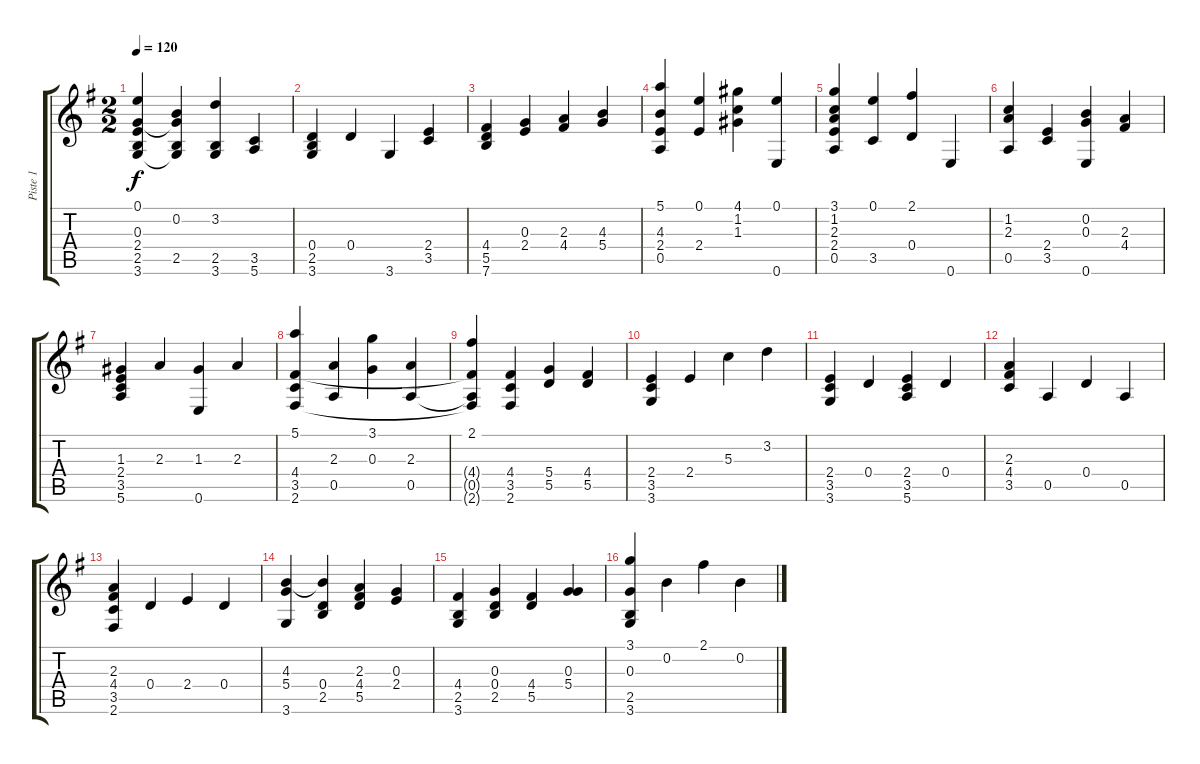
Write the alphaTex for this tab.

\track ("Piste 1" "Piste 1") {instrument acousticguitarnylon}
\staff {score tabs}
\tuning (E4 B3 G3 D3 A2 E2) {hide}
\ts (2 2)
\tempo 120
\clef g2
\ks g
(0.1 0.3 2.4 2.5 3.6).4{dy f} (0.2 0.3{t} 2.5 3.6{t}).4 (3.2 2.5 3.6).4 (3.5 5.6).4 |
(0.4 2.5 3.6).4 0.4.4 3.6.4 (2.4 3.5).4 |
(4.4 5.5 7.6).4 (0.3 2.4).4 (2.3 4.4).4 (4.3 5.4).4 |
(5.1 4.3 2.4 0.5).4 (0.1 2.4).4 (4.1 1.2 1.3).4 (0.1 0.6).4 |
(3.1 1.2 2.3 2.4 0.5).4 (0.1 3.5).4 (2.1 0.4).4 0.6.4 |
(1.2 2.3 0.5).4 (2.4 3.5).4 (0.2 0.3 0.6).4 (2.3 4.4).4 |
(1.3 2.4 3.5 5.6).4 2.3.4 (1.3 0.6).4 2.3.4 |
(5.1 4.4 3.5 2.6).4 (2.3 0.5).4 (3.1 0.3).4 (2.3 0.5).4 |
(2.1 4.4{t} 0.5{t} 2.6{t}).4 (4.4 3.5 2.6).4 (5.4 5.5).4 (4.4 5.5).4 |
(2.4 3.5 3.6).4 2.4.4 5.3.4 3.2.4 |
(2.4 3.5 3.6).4 0.4.4 (2.4 3.5 5.6).4 0.4.4 |
(2.3 4.4 3.5).4 0.5.4 0.4.4 0.5.4 |
(2.3 4.4 3.5 2.6).4 0.4.4 2.4.4 0.4.4 |
(4.3 5.4 3.6).4 (4.3{t} 0.4 2.5).4 (2.3 4.4 5.5).4 (0.3 2.4).4 |
(4.4 2.5 3.6).4{volume 7} (0.3 0.4 2.5).4 (4.4 5.5).4 (0.3 5.4).4 |
(3.1 0.3 2.5 3.6).4 0.2.4 2.1.4 0.2.4
